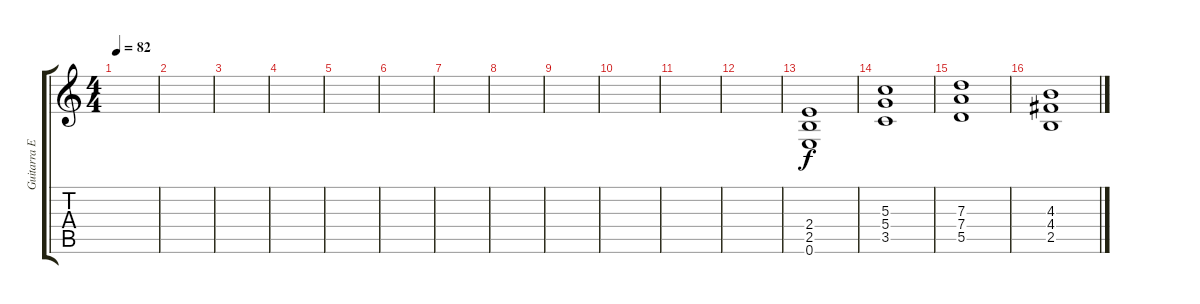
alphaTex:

\track ("Guitarra Eléctrica " "Guitarra E") {instrument electricguitarclean}
\staff {score tabs}
\tuning (E4 B3 G3 D3 A2 E2) {hide}
\ts (4 4)
\tempo 82
\clef g2
\ks c
|
|
|
|
|
|
|
|
|
|
|
|
(2.4 2.5 0.6).1{instrument overdrivenguitar} |
(5.3 5.4 3.5).1 |
(7.3 7.4 5.5).1 |
(4.3 4.4 2.5).1
